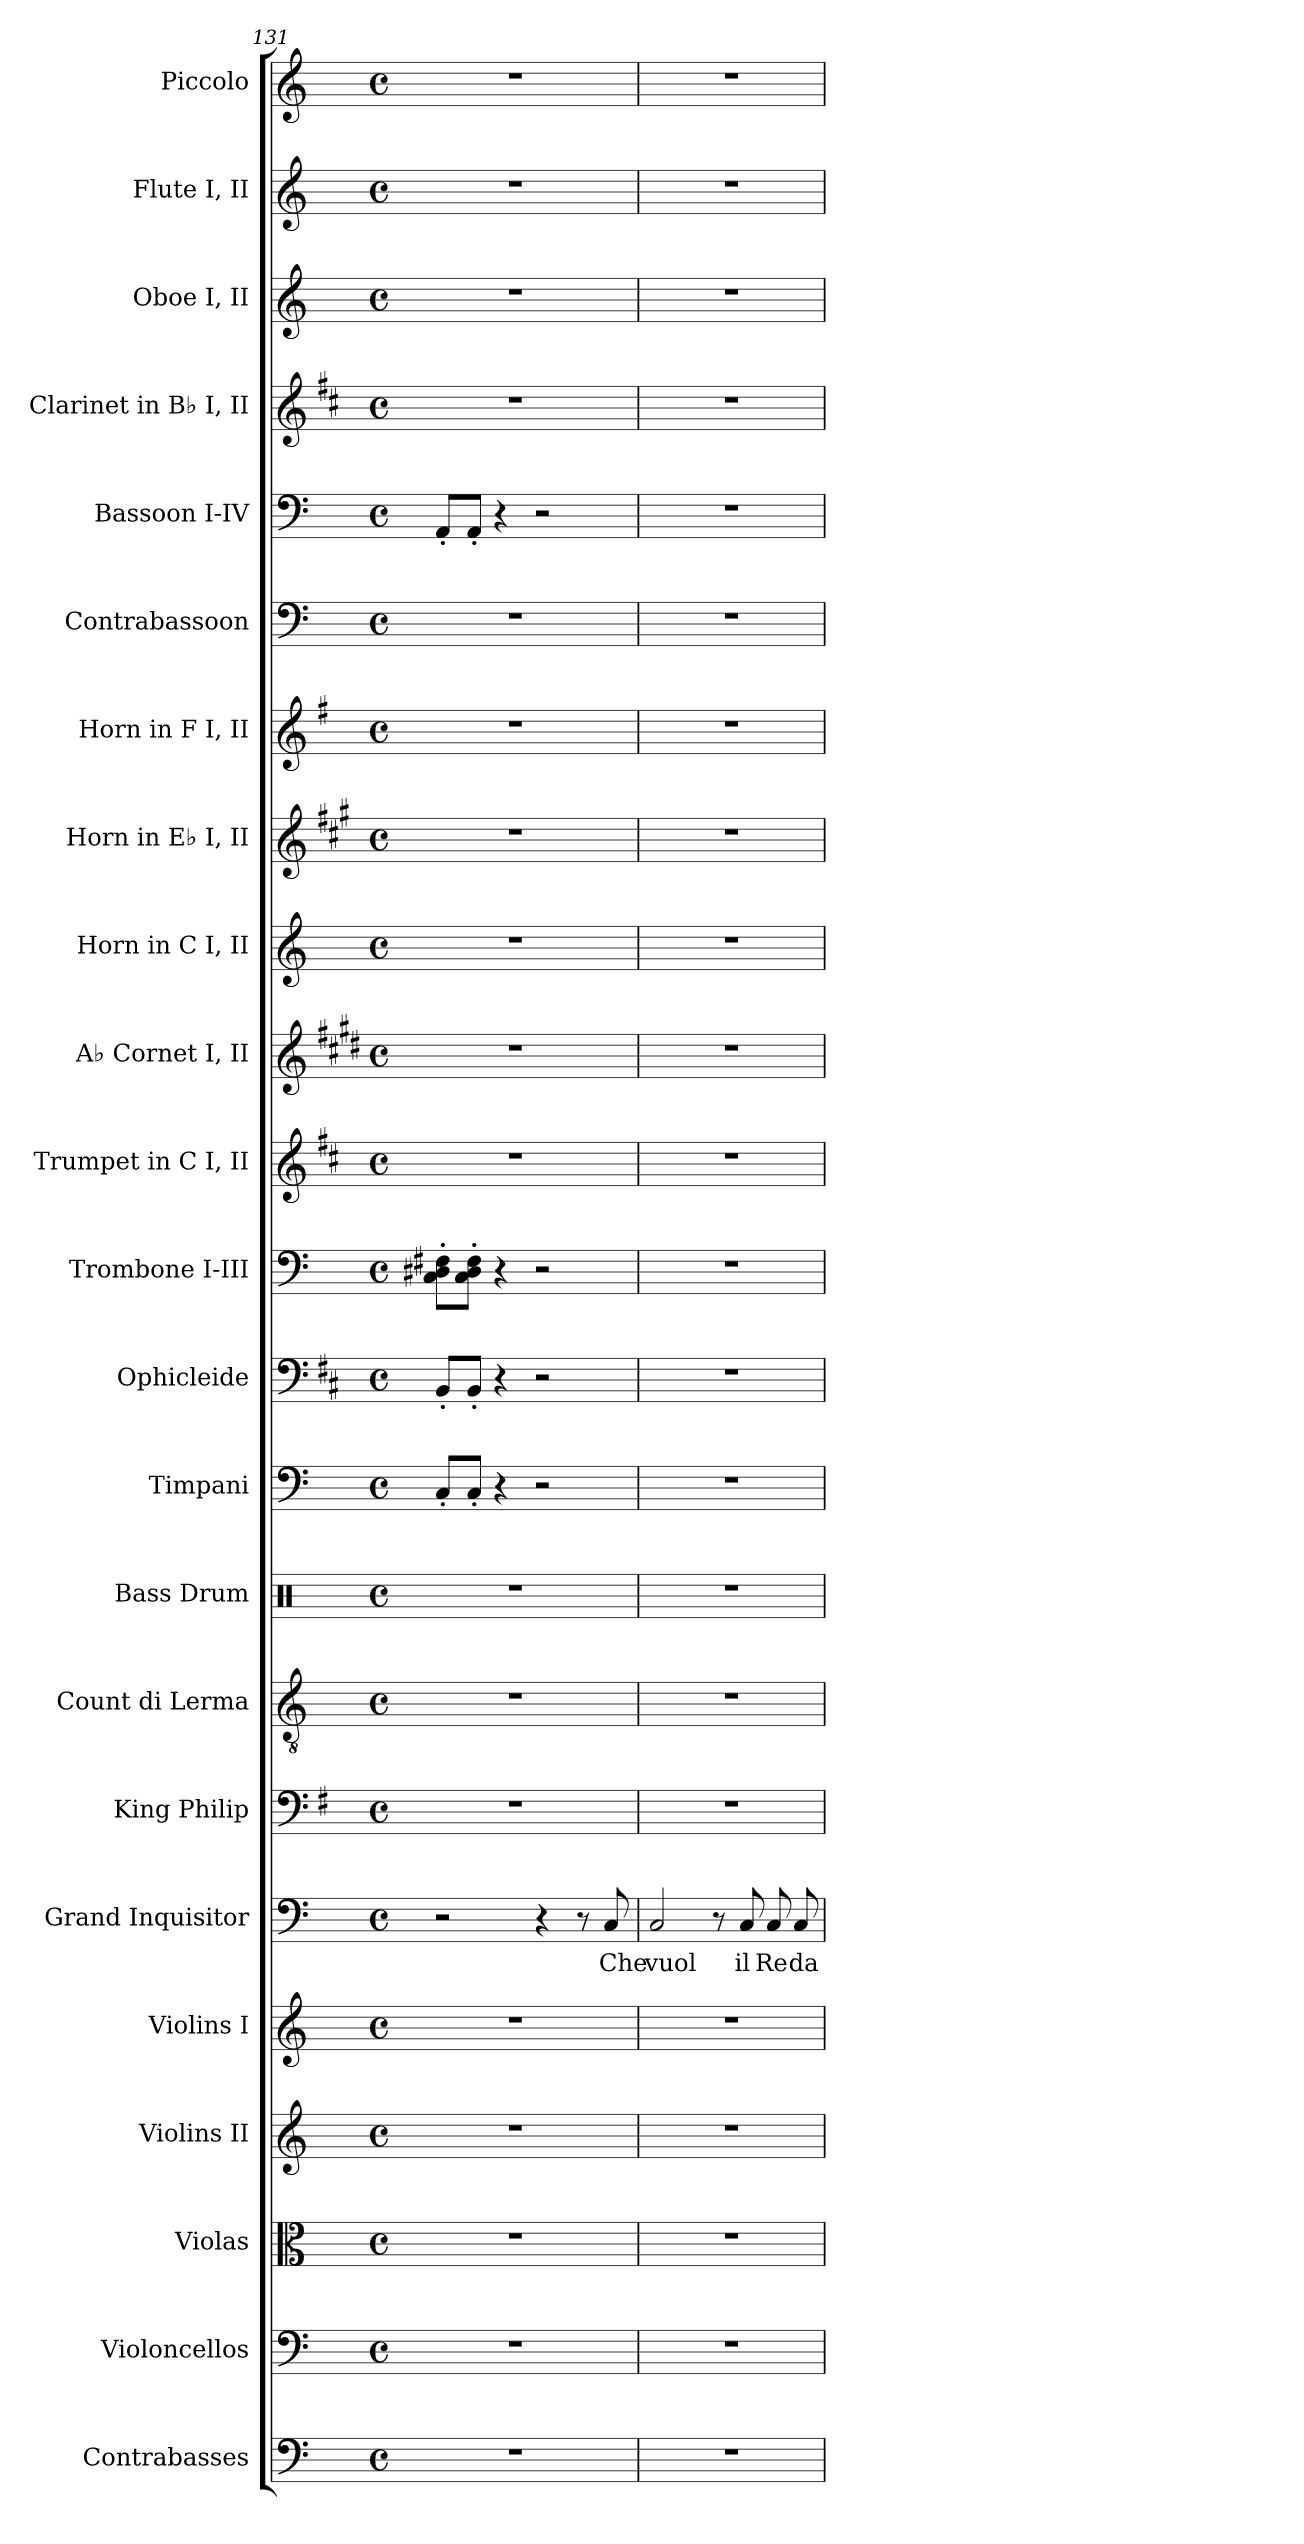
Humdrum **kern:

**kern	**kern	**kern	**kern	**kern	**kern	**text	**kern	**kern	**kern	**kern	**kern	**kern	**kern	**kern	**kern	**kern	**kern	**kern	**kern	**kern	**kern	**kern	**kern
*part23	*part22	*part21	*part20	*part19	*part18	*part18	*part17	*part16	*part15	*part14	*part13	*part12	*part11	*part10	*part9	*part8	*part7	*part6	*part5	*part4	*part3	*part2	*part1
*staff23	*staff22	*staff21	*staff20	*staff19	*staff18	*staff18	*staff17	*staff16	*staff15	*staff14	*staff13	*staff12	*staff11	*staff10	*staff9	*staff8	*staff7	*staff6	*staff5	*staff4	*staff3	*staff2	*staff1
*I"Contrabasses	*I"Violoncellos	*I"Violas	*I"Violins II	*I"Violins I	*I"Grand Inquisitor	*	*I"King Philip	*I"Count di Lerma	*I"Bass Drum	*I"Timpani	*I"Ophicleide	*I"Trombone I-III	*I"Trumpet in C I, II	*I"A♭ Cornet I, II	*I"Horn in C I, II	*I"Horn in E♭ I, II	*I"Horn in F I, II	*I"Contrabassoon	*I"Bassoon I-IV	*I"Clarinet in B♭ I, II	*I"Oboe I, II	*I"Flute I, II	*I"Piccolo
*I'Cb.	*I'Vc.	*I'Vla.	*I'Vln. II	*I'Vln. I	*I'G.I.	*	*I'K.P.	*I'di L.	*I'BD	*I'Timp.	*I'Oph.	*I'Tbn. I-III	*	*I'A ♭ Cnt. I, II	*	*	*	*I'Cbsn.	*I'Bsn. I-IV	*	*I'Ob. I, II	*I'Fl. I, II	*I'Picc.
*clefF4	*clefF4	*clefC3	*clefG2	*clefG2	*clefF4	*	*clefF4	*clefGv2	*clefX	*clefF4	*clefF4	*clefF4	*clefG2	*clefG2	*clefG2	*clefG2	*clefG2	*clefF4	*clefF4	*clefG2	*clefG2	*clefG2	*clefG2
*ITrd7c12	*	*	*	*	*	*	*ITrd4c7	*	*	*	*ITrd1c2	*	*ITrd1c2	*ITrd2c4	*ITrd7c12	*ITrd5c9	*ITrd4c7	*ITrd7c12	*	*ITrd1c2	*	*	*ITrd-7c-12
*k[]	*k[]	*k[]	*k[]	*k[]	*k[]	*	*k[]	*k[]	*k[]	*k[]	*k[]	*k[]	*k[]	*k[]	*k[]	*k[]	*k[]	*k[]	*k[]	*k[]	*k[]	*k[]	*k[]
*M4/4	*M4/4	*M4/4	*M4/4	*M4/4	*M4/4	*	*M4/4	*M4/4	*M4/4	*M4/4	*M4/4	*M4/4	*M4/4	*M4/4	*M4/4	*M4/4	*M4/4	*M4/4	*M4/4	*M4/4	*M4/4	*M4/4	*M4/4
*met(c)	*met(c)	*met(c)	*met(c)	*met(c)	*met(c)	*	*met(c)	*met(c)	*met(c)	*met(c)	*met(c)	*met(c)	*met(c)	*met(c)	*met(c)	*met(c)	*met(c)	*met(c)	*met(c)	*met(c)	*met(c)	*met(c)	*met(c)
=131	=131	=131	=131	=131	=131	=131	=131	=131	=131	=131	=131	=131	=131	=131	=131	=131	=131	=131	=131	=131	=131	=131	=131
1r	1r	1r	1r	1r	2r	.	1r	1r	1r	8C'/L	8AA'/L	8C\' 8D#X\' 8F#X\'L	1r	1r	1r	1r	1r	1r	8AA'/L	1r	1r	1r	1r
.	.	.	.	.	.	.	.	.	.	8C'/J	8AA'/J	8C\' 8D#\' 8F#\'J	.	.	.	.	.	.	8AA'/J	.	.	.	.
.	.	.	.	.	.	.	.	.	.	4r	4r	4r	.	.	.	.	.	.	4r	.	.	.	.
.	.	.	.	.	4r	.	.	.	.	2r	2r	2r	.	.	.	.	.	.	2r	.	.	.	.
.	.	.	.	.	8r	.	.	.	.	.	.	.	.	.	.	.	.	.	.	.	.	.	.
!	!	!	!	!	!	!LO:LY:b	!	!	!	!	!	!	!	!	!	!	!	!	!	!	!	!	!
.	.	.	.	.	8C/	Che	.	.	.	.	.	.	.	.	.	.	.	.	.	.	.	.	.
=132	=132	=132	=132	=132	=132	=132	=132	=132	=132	=132	=132	=132	=132	=132	=132	=132	=132	=132	=132	=132	=132	=132	=132
!	!	!	!	!	!	!LO:LY:b	!	!	!	!	!	!	!	!	!	!	!	!	!	!	!	!	!
1r	1r	1r	1r	1r	2C/	vuol	1r	1r	1r	1r	1r	1r	1r	1r	1r	1r	1r	1r	1r	1r	1r	1r	1r
.	.	.	.	.	8r	.	.	.	.	.	.	.	.	.	.	.	.	.	.	.	.	.	.
!	!	!	!	!	!	!LO:LY:b	!	!	!	!	!	!	!	!	!	!	!	!	!	!	!	!	!
.	.	.	.	.	8C/	il	.	.	.	.	.	.	.	.	.	.	.	.	.	.	.	.	.
!	!	!	!	!	!	!LO:LY:b	!	!	!	!	!	!	!	!	!	!	!	!	!	!	!	!	!
.	.	.	.	.	8C/	Re	.	.	.	.	.	.	.	.	.	.	.	.	.	.	.	.	.
!	!	!	!	!	!	!LO:LY:b	!	!	!	!	!	!	!	!	!	!	!	!	!	!	!	!	!
.	.	.	.	.	8C/	da	.	.	.	.	.	.	.	.	.	.	.	.	.	.	.	.	.
=	=	=	=	=	=	=	=	=	=	=	=	=	=	=	=	=	=	=	=	=	=	=	=
*-	*-	*-	*-	*-	*-	*-	*-	*-	*-	*-	*-	*-	*-	*-	*-	*-	*-	*-	*-	*-	*-	*-	*-
